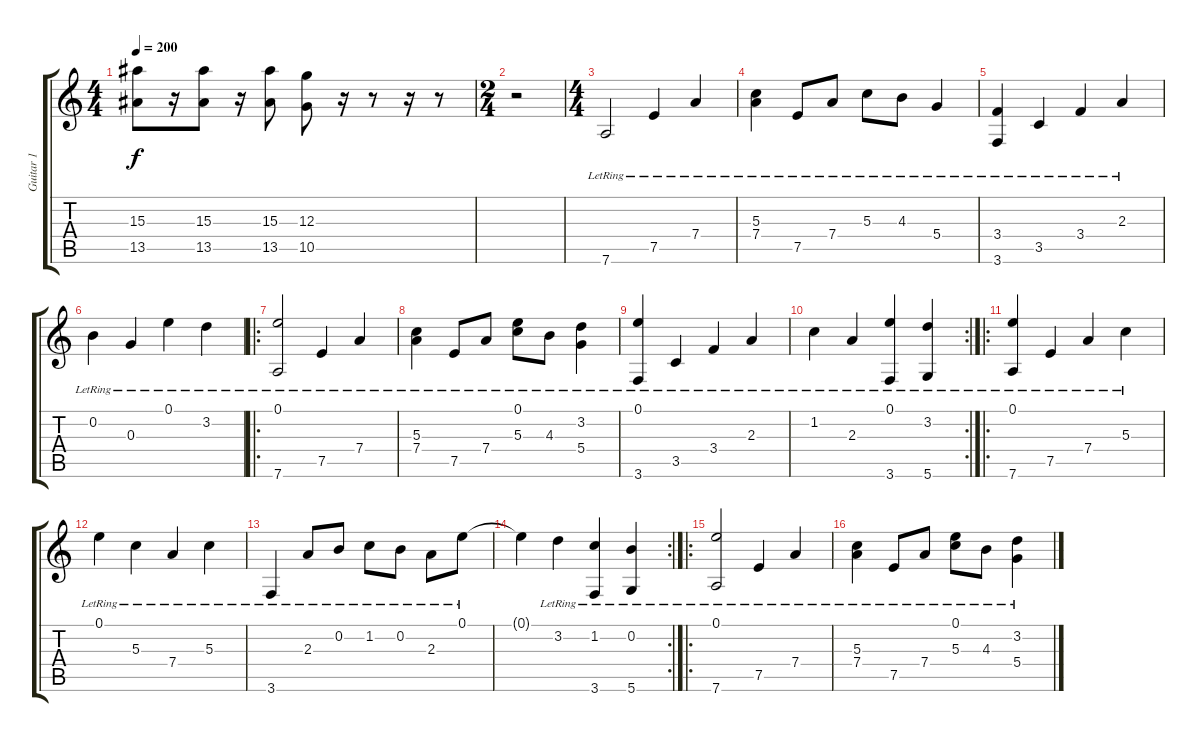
\track ("Guitar 1" "Guitar 1") {instrument distortionguitar}
\staff {score tabs}
\tuning (E4 B3 G3 D3 A2 D2) {hide}
\ts (4 4)
\tempo 200
\clef g2
\ks c
(15.3 13.5).8{dy f} r.16 (15.3 13.5).8 r.16 (15.3 13.5).8 (12.3 10.5).8 r.16 r.8 r.16 r.8 |
\ts (2 4)
r.2 |
\ts (4 4)
7.6{lr}.2{volume 13 instrument acousticgrandpiano} 7.5{lr}.4 7.4{lr}.4 |
(5.3{lr} 7.4{lr}).4 7.5{lr}.8 7.4{lr}.8 5.3{lr}.8 4.3{lr}.8 5.4{lr}.4 |
(3.4{lr} 3.6{lr}).4 3.5{lr}.4 3.4{lr}.4 2.3{lr}.4 |
0.2{lr}.4 0.3{lr}.4 0.1{lr}.4 3.2{lr}.4 |
\ro
(0.1{lr} 7.6{lr}).2{volume 13 instrument acousticgrandpiano} 7.5{lr}.4 7.4{lr}.4 |
(5.3{lr} 7.4{lr}).4 7.5{lr}.8 7.4{lr}.8 (0.1{lr} 5.3{lr}).8 4.3{lr}.8 (3.2{lr} 5.4{lr}).4 |
(0.1{lr} 3.6{lr}).4 3.5{lr}.4 3.4{lr}.4 2.3{lr}.4 |
\rc 2
1.2{lr}.4 2.3{lr}.4 (0.1{lr} 3.6{lr}).4 (3.2{lr} 5.6{lr}).4 |
\ro
(0.1{lr} 7.6{lr}).4 7.5{lr}.4 7.4{lr}.4 5.3{lr}.4 |
0.1{lr}.4 5.3{lr}.4 7.4{lr}.4 5.3{lr}.4 |
3.6{lr}.4 2.3{lr}.8 0.2{lr}.8 1.2{lr}.8 0.2{lr}.8 2.3{lr}.8 0.1{lr}.8 |
\rc 2
0.1{t}.4 3.2{lr}.4 (1.2{lr} 3.6{lr}).4 (0.2{lr} 5.6{lr}).4 |
\ro
(0.1{lr} 7.6{lr}).2{volume 13 instrument acousticgrandpiano} 7.5{lr}.4 7.4{lr}.4 |
(5.3{lr} 7.4{lr}).4 7.5{lr}.8 7.4{lr}.8 (0.1{lr} 5.3{lr}).8 4.3{lr}.8 (3.2{lr} 5.4{lr}).4
